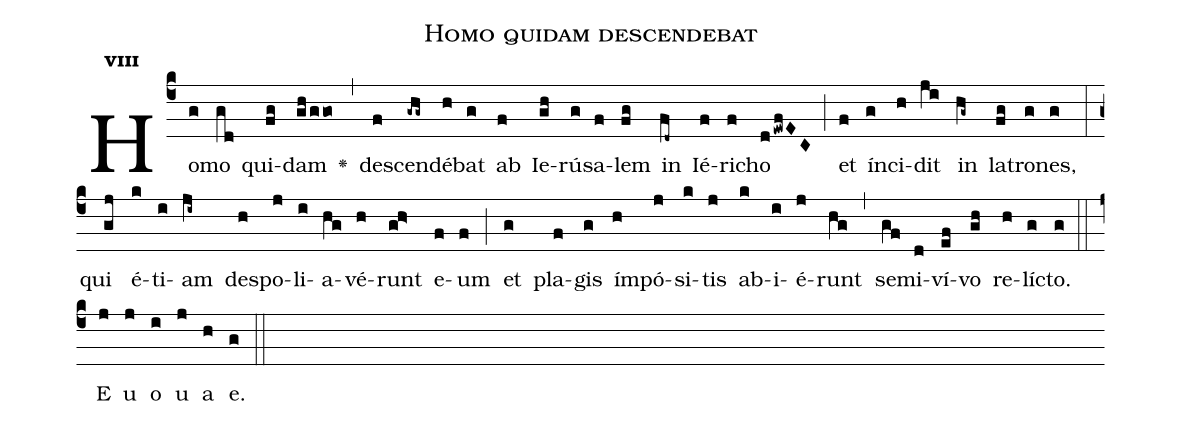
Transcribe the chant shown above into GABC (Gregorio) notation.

name:Homo quidam descendebat;
office-part:Antiphona;
mode:8;
%%
initial-style: 1;
name: Homo quidam descendebat;
book: Antiphonae & Responsoria/Tomus IV, p. 143;
occasion: Dominica XV per Annum;
office-part: Laudes Ant Bc;
annotation: 8g;
centering-scheme: english;
font: OFLSortsMillGoudy;
height: 11;
width: 4.5;
%%
(c4)Ho(g)mo(gd) qui(fg)dam(gh/ggo) <v>\greheightstar</v>(,) de(f)scen(-ghg~)dé(h)bat(g) ab(f) Ie(gh)rú(g)sa(f)lem(fg) in(fd~) Ié(f)ri(f)cho(dewfEC) (;) et(f) ín(g)ci(h)dit(ji) in(hg~) la(fg)tro(g)nes,(g) (:) qui(gj) é(k)ti(i)am(ji~) de(h)spo(j)li(i)a(hg)vé(h)runt(gh>) e(f)um(f) (;) et(g) pla(f)gis(g) ím(h)pó(j)si(k)tis(j) ab(k)i(i)é(j)runt(hg) (,) se(gf)mi(d)ví(ef)vo(gh) re(h)lí(g)cto.(g) (::) E(j) u(j) o(i) u(j) a(h) e.(g) (::)
